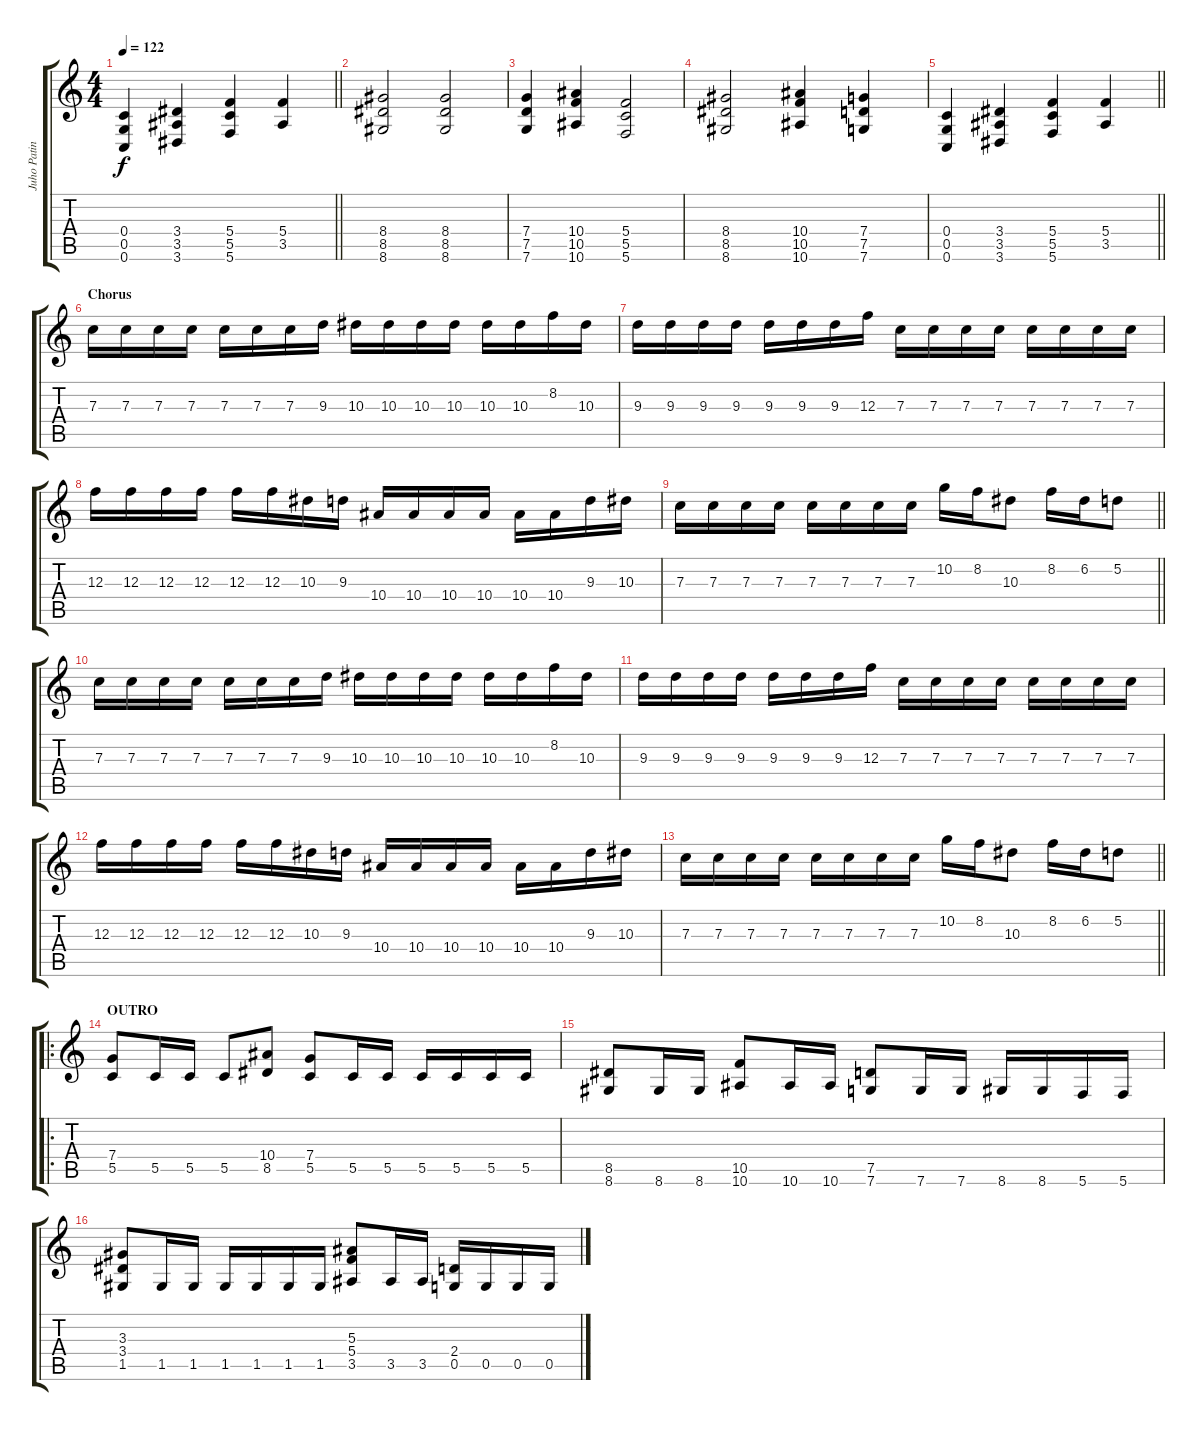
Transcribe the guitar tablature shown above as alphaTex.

\track ("Juho Patinen - Guitar" "Juho Patin") {instrument distortionguitar}
\staff {score tabs}
\tuning (D4 A3 F3 C3 G2 C2) {hide}
\ts (4 4)
\tempo 122
\clef g2
\barLineRight lightlight
\ks c
(0.4 0.5 0.6).4{dy f} (3.4 3.5 3.6).4 (5.4 5.5 5.6).4 (5.4 3.5).4 |
(8.4 8.5 8.6).2 (8.4 8.5 8.6).2 |
(7.4 7.5 7.6).4 (10.4 10.5 10.6).4 (5.4 5.5 5.6).2 |
(8.4 8.5 8.6).2 (10.4 10.5 10.6).4 (7.4 7.5 7.6).4 |
\barLineRight lightlight
(0.4 0.5 0.6).4 (3.4 3.5 3.6).4 (5.4 5.5 5.6).4 (5.4 3.5).4 |
\section ("" "Chorus")
7.3.16 7.3.16 7.3.16 7.3.16 7.3.16 7.3.16 7.3.16 9.3.16 10.3.16 10.3.16 10.3.16 10.3.16 10.3.16 10.3.16 8.2.16 10.3.16 |
9.3.16 9.3.16 9.3.16 9.3.16 9.3.16 9.3.16 9.3.16 12.3.16 7.3.16 7.3.16 7.3.16 7.3.16 7.3.16 7.3.16 7.3.16 7.3.16 |
12.3.16 12.3.16 12.3.16 12.3.16 12.3.16 12.3.16 10.3.16 9.3.16 10.4.16 10.4.16 10.4.16 10.4.16 10.4.16 10.4.16 9.3.16 10.3.16 |
\barLineRight lightlight
7.3.16 7.3.16 7.3.16 7.3.16 7.3.16 7.3.16 7.3.16 7.3.16 10.2.16 8.2.16 10.3.8 8.2.16 6.2.16 5.2.8 |
7.3.16 7.3.16 7.3.16 7.3.16 7.3.16 7.3.16 7.3.16 9.3.16 10.3.16 10.3.16 10.3.16 10.3.16 10.3.16 10.3.16 8.2.16 10.3.16 |
9.3.16 9.3.16 9.3.16 9.3.16 9.3.16 9.3.16 9.3.16 12.3.16 7.3.16 7.3.16 7.3.16 7.3.16 7.3.16 7.3.16 7.3.16 7.3.16 |
12.3.16 12.3.16 12.3.16 12.3.16 12.3.16 12.3.16 10.3.16 9.3.16 10.4.16 10.4.16 10.4.16 10.4.16 10.4.16 10.4.16 9.3.16 10.3.16 |
\barLineRight lightlight
7.3.16 7.3.16 7.3.16 7.3.16 7.3.16 7.3.16 7.3.16 7.3.16 10.2.16 8.2.16 10.3.8 8.2.16 6.2.16 5.2.8 |
\ro
\section ("" "OUTRO")
(7.4 5.5).8 5.5.16 5.5.16 5.5.8 (10.4 8.5).8 (7.4 5.5).8 5.5.16 5.5.16 5.5.16 5.5.16 5.5.16 5.5.16 |
(8.5 8.6).8 8.6.16 8.6.16 (10.5 10.6).8 10.6.16 10.6.16 (7.5 7.6).8 7.6.16 7.6.16 8.6.16 8.6.16 5.6.16 5.6.16 |
(3.3 3.4 1.5).8 1.5.16 1.5.16 1.5.16 1.5.16 1.5.16 1.5.16 (5.3 5.4 3.5).8 3.5.16 3.5.16 (2.4 0.5).16 0.5.16 0.5.16 0.5.16
